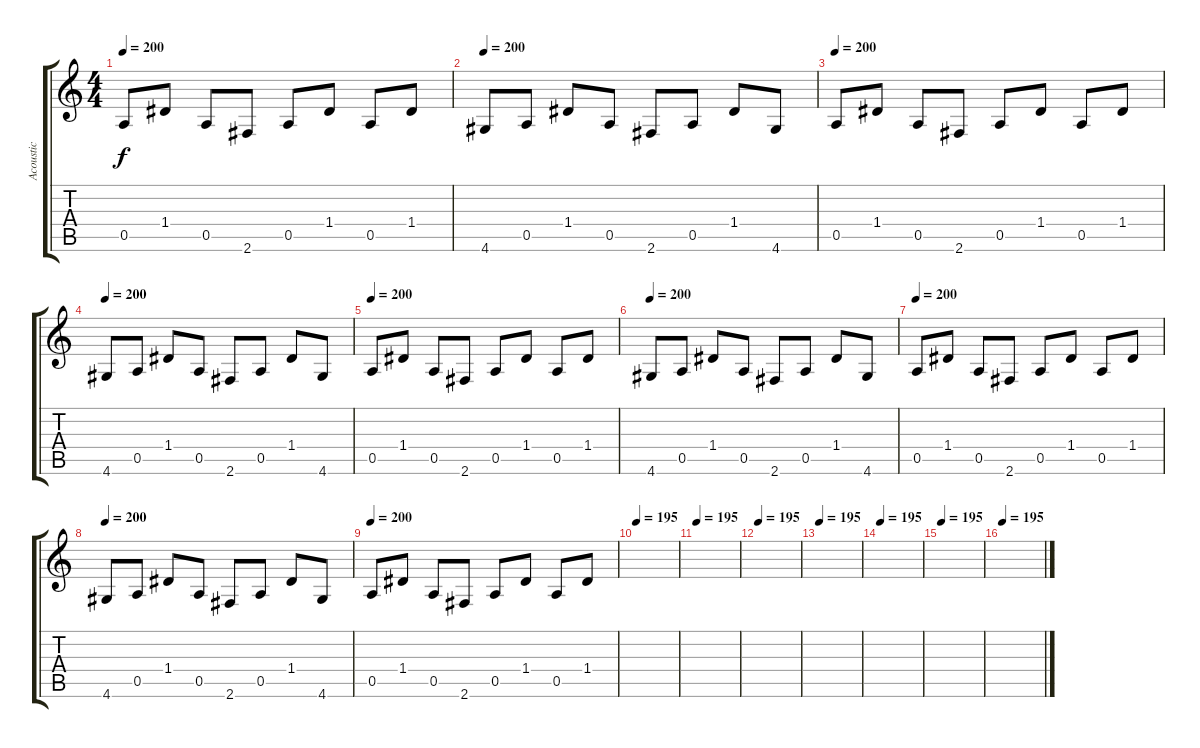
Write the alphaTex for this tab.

\track ("Acoustic" "Acoustic") {instrument acousticguitarsteel}
\staff {score tabs}
\tuning (E4 B3 G3 D3 A2 E2) {hide}
\ts (4 4)
\tempo 200
\clef g2
\ks c
0.5.8{dy f} 1.4.8 0.5.8 2.6.8 0.5.8 1.4.8 0.5.8 1.4.8 |
\tempo 200
4.6.8 0.5.8 1.4.8 0.5.8 2.6.8 0.5.8 1.4.8 4.6.8 |
\tempo 200
0.5.8 1.4.8 0.5.8 2.6.8 0.5.8 1.4.8 0.5.8 1.4.8 |
\tempo 200
4.6.8 0.5.8 1.4.8 0.5.8 2.6.8 0.5.8 1.4.8 4.6.8 |
\tempo 200
0.5.8 1.4.8 0.5.8 2.6.8 0.5.8 1.4.8 0.5.8 1.4.8 |
\tempo 200
4.6.8 0.5.8 1.4.8 0.5.8 2.6.8 0.5.8 1.4.8 4.6.8 |
\tempo 200
0.5.8 1.4.8 0.5.8 2.6.8 0.5.8 1.4.8 0.5.8 1.4.8 |
\tempo 200
4.6.8 0.5.8 1.4.8 0.5.8 2.6.8 0.5.8 1.4.8 4.6.8 |
\tempo 200
0.5.8 1.4.8 0.5.8 2.6.8 0.5.8 1.4.8 0.5.8 1.4.8 |
\tempo 195
|
\tempo 195
|
\tempo 195
|
\tempo 195
|
\tempo 195
|
\tempo 195
|
\tempo 195
